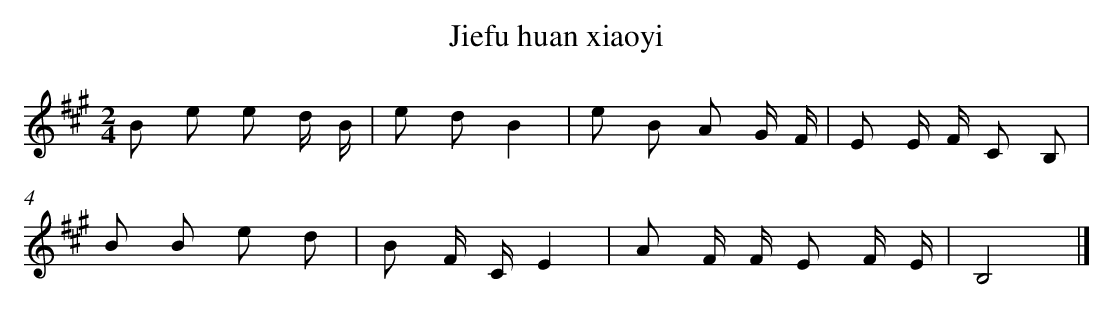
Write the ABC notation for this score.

X:1
T: Jiefu huan xiaoyi
L: 1/8
M: 2/4
K: A
B e e d/ B/ [I:setbarnb 1]|
e dB2 |
e B A G/ F/ |
E E/ F/ C B, |
B B e d |
B F/ C/E2 |
A F/ F/ E F/ E/ |
B,4 |]
